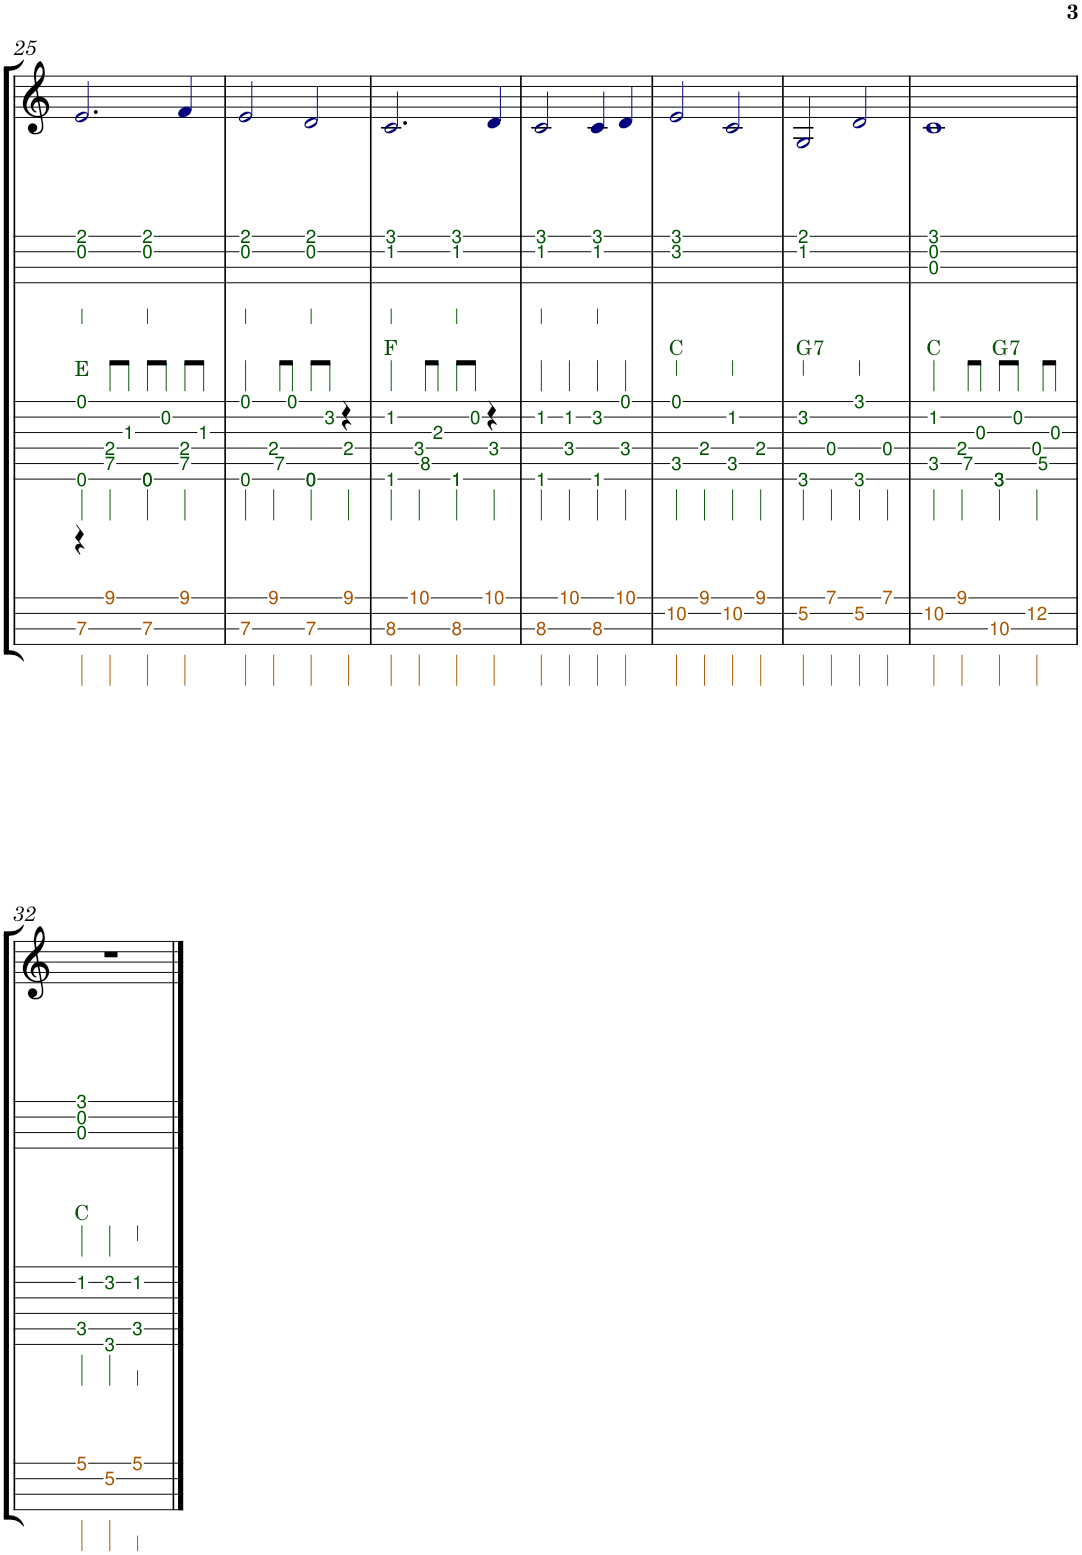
**kern	**kern	**harte	**kern	**kern
*part4	*part3	*part3	*part2	*part1
*staff4	*staff3	*	*staff2	*staff1
*I"Bass Guitar	*I"Guitar	*	*I"Ukulele	*I"Mandolin
!!LO:PB:g=z
*	*	*	*	*clefG2
*k[]	*k[]	*	*k[]	*k[]
*M4/4	*M4/4	*	*M4/4	*M4/4
=25	=25	=25	=25	=25
*	*^	*	*	*
*	*	*^	*	*	*
4EEi\	1ej	4EEj\	4r	E:maj	2ej\ 2bj\	2.eZ/
4Ei\	.	4Ej\	8Ej/L	.	.	.
.	.	.	8G#j/J	.	.	.
4EEi\	.	4EEj\	8EEj/L	.	2ej\ 2bj\	.
.	.	.	8Bj/J	.	.	.
4Ei\	.	4Ej\	8Ej/L	.	.	4fZ/
.	.	.	8G#j/J	.	.	.
*	*	*v	*v	*	*	*
=26	=26	=26	=26	=26	=26
4EEi\	4ej/	4EEj\	.	2ej\ 2bj\	2eZ/
4Ei\	8Ej/L	4Ej\	.	.	.
.	8ej/J	.	.	.	.
4EEi\	8EEj/L	4EEj\	.	2ej\ 2bj\	2dZ/
.	8dj/J	.	.	.	.
4Ei\	4r	4Ej\	.	.	.
=27	=27	=27	=27	=27	=27
4FFi\	4cj/	4FFj\	F:maj	2fj\ 2ccj\	2.cZ/
4Fi\	8Fj/L	4Fj\	.	.	.
.	8Aj/J	.	.	.	.
4FFi\	8FFj/L	4FFj\	.	2fj\ 2ccj\	.
.	8Bj/J	.	.	.	.
4Fi\	4r	4Fj\	.	.	4dZ/
=28	=28	=28	=28	=28	=28
4FFi\	4cj/	4FFj\	.	2fj\ 2ccj\	2cZ/
4Fi\	4cj/	4Fj\	.	.	.
4FFi\	4dj/	4FFj\	.	2fj\ 2ccj\	4cZ/
4Fi\	4ej/	4Fj\	.	.	4dZ/
=29	=29	=29	=29	=29	=29
4Ci\	2ej/	4Cj\	C:maj	1gj 1ccj	2eZ/
4Ei\	.	4Ej\	.	.	.
4Ci\	2cj/	4Cj\	.	.	2cZ/
4Ei\	.	4Ej\	.	.	.
=30	=30	=30	=30	=30	=30
!	!	!	!LO:H:kt=7	!	!
4GGi\	2dj/	4GGj\	G:7	1fj 1bj	2GZ/
4Di\	.	4Dj\	.	.	.
4GGi\	2gj/	4GGj\	.	.	2dZ/
4Di\	.	4Dj\	.	.	.
=31	=31	=31	=31	=31	=31
4Ci\	4cj/	4Cj\	C:maj	1cj 1ej 1ccj	1cZ
4Ei\	8Ej/L	4Ej\	.	.	.
.	8Gj/J	.	.	.	.
!	!	!	!LO:H:kt=7	!	!
4GGi\	8GGj/L	4GGj\	G:7	.	.
.	8Bj/J	.	.	.	.
4Di\	8Dj/L	4Dj\	.	.	.
.	8Gj/J	.	.	.	.
!!LO:LB:g=z
=32	=32	=32	=32	=32	=32
4Ci\	4cj/	4Cj\	C:maj	1cj 1ej 1ccj	1r
4GGi\	4dj/	4GGj\	.	.	.
2Ci\	2cj/	2Cj\	.	.	.
*	*v	*v	*	*	*
==	==	==	==	==
*-	*-	*-	*-	*-
